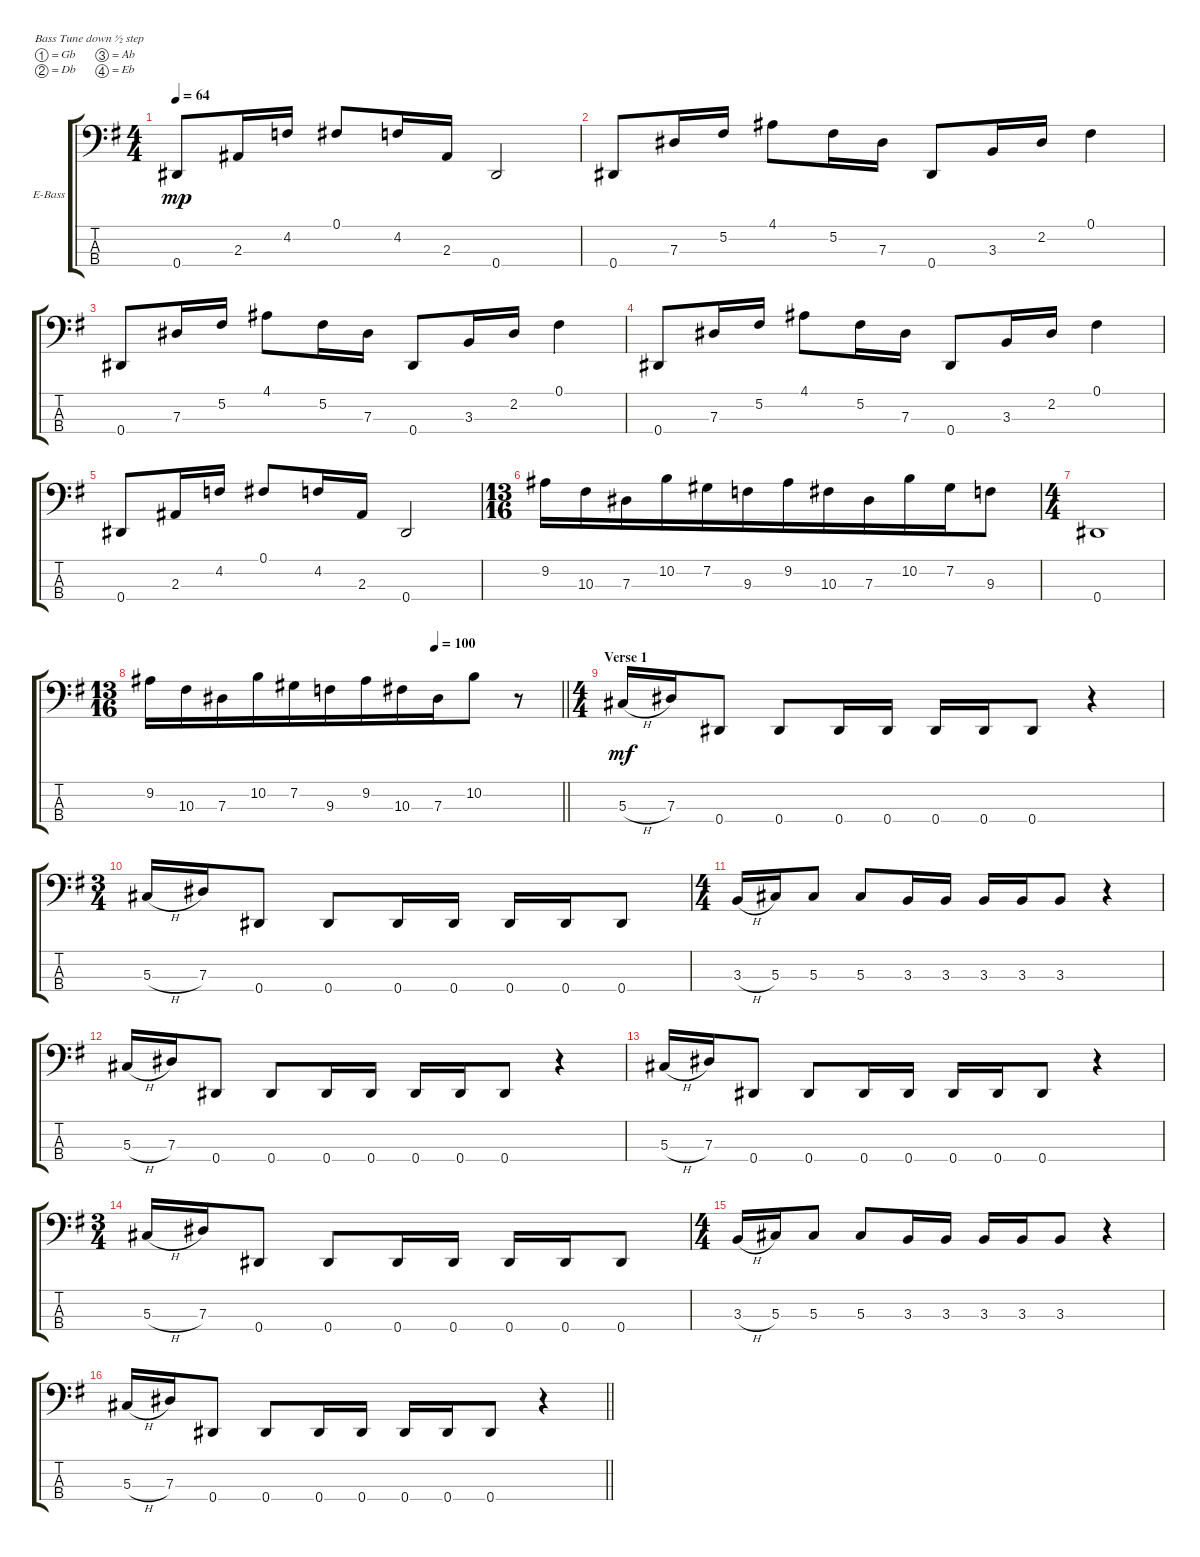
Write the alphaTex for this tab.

\bracketExtendMode groupsimilarinstruments
\firstSystemTrackNameOrientation horizontal
\otherSystemsTrackNameOrientation horizontal
\track ("Бас" "E-Bass") {instrument electricbassfinger}
\staff {score tabs}
\tuning (Gb2 Db2 Ab1 Eb1)
\ts (4 4)
\tempo 64
\clef f4
\ks eminor
0.4.8{dy mp} 2.3.16 4.2.16 0.1.8 4.2.16 2.3.16 0.4.2 |
0.4.8 7.3.16 5.2.16 4.1.8 5.2.16 7.3.16 0.4.8 3.3.16 2.2.16 0.1.4 |
0.4.8 7.3.16 5.2.16 4.1.8 5.2.16 7.3.16 0.4.8 3.3.16 2.2.16 0.1.4 |
0.4.8 7.3.16 5.2.16 4.1.8 5.2.16 7.3.16 0.4.8 3.3.16 2.2.16 0.1.4 |
0.4.8 2.3.16 4.2.16 0.1.8 4.2.16 2.3.16 0.4.2 |
\ts (13 16)
\beaming (8 6)
9.2.16 10.3.16 7.3.16 10.2.16 7.2.16 9.3.16 9.2.16 10.3.16 7.3.16 10.2.16 7.2.16 9.3.8 |
\ts (4 4)
\beaming (8 2 2 2 2)
0.4.1 |
\ts (13 16)
\beaming (8 6)
\tempo (100 0.692308)
\barLineRight lightlight
9.2.16 10.3.16 7.3.16 10.2.16 7.2.16 9.3.16 9.2.16 10.3.16 7.3.16 10.2.8 r.8 |
\ts (4 4)
\beaming (8 2 2 2 2)
\section ("" "Verse 1")
5.3{h}.16{dy mf} 7.3.16 0.4.8 0.4.8 0.4.16 0.4.16 0.4.16 0.4.16 0.4.8 r.4 |
\ts (3 4)
\beaming (8 2 2 2)
5.3{h}.16 7.3.16 0.4.8 0.4.8 0.4.16 0.4.16 0.4.16 0.4.16 0.4.8 |
\ts (4 4)
\beaming (8 2 2 2 2)
3.3{h}.16 5.3.16 5.3.8 5.3.8 3.3.16 3.3.16 3.3.16 3.3.16 3.3.8 r.4 |
5.3{h}.16 7.3.16 0.4.8 0.4.8 0.4.16 0.4.16 0.4.16 0.4.16 0.4.8 r.4 |
5.3{h}.16 7.3.16 0.4.8 0.4.8 0.4.16 0.4.16 0.4.16 0.4.16 0.4.8 r.4 |
\ts (3 4)
\beaming (8 2 2 2 2)
5.3{h}.16 7.3.16 0.4.8 0.4.8 0.4.16 0.4.16 0.4.16 0.4.16 0.4.8 |
\ts (4 4)
\beaming (8 2 2 2 2)
3.3{h}.16 5.3.16 5.3.8 5.3.8 3.3.16 3.3.16 3.3.16 3.3.16 3.3.8 r.4 |
\barLineRight lightlight
5.3{h}.16 7.3.16 0.4.8 0.4.8 0.4.16 0.4.16 0.4.16 0.4.16 0.4.8 r.4
